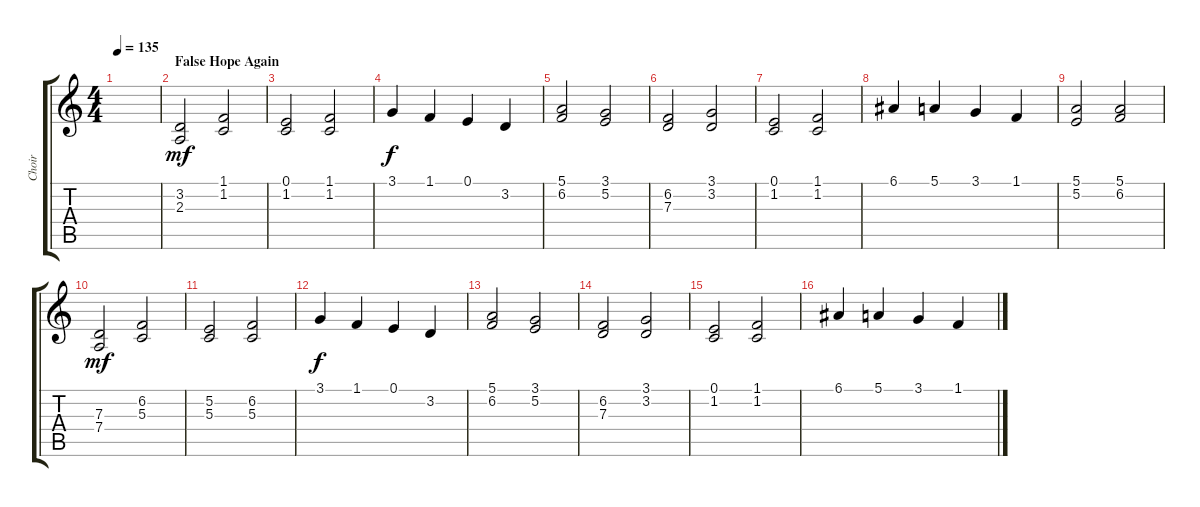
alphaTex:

\track ("Choir    " "Choir    ") {instrument choiraahs}
\staff {score tabs}
\tuning (E4 B3 G3 D3 A2 E2) {hide}
\ts (4 4)
\tempo 135
\clef g2
\ks c
|
\section ("" "False Hope Again")
(3.2 2.3).2{dy mf} (1.1 1.2).2 |
(0.1 1.2).2 (1.1 1.2).2 |
3.1.4{dy f} 1.1.4 0.1.4 3.2.4 |
(5.1 6.2).2 (3.1 5.2).2 |
(6.2 7.3).2 (3.1 3.2).2 |
(0.1 1.2).2 (1.1 1.2).2 |
6.1.4 5.1.4 3.1.4 1.1.4 |
(5.1 5.2).2 (5.1 6.2).2 |
(7.3 7.4).2{dy mf} (6.2 5.3).2 |
(5.2 5.3).2 (6.2 5.3).2 |
3.1.4{dy f} 1.1.4 0.1.4 3.2.4 |
(5.1 6.2).2 (3.1 5.2).2 |
(6.2 7.3).2 (3.1 3.2).2 |
(0.1 1.2).2 (1.1 1.2).2 |
6.1.4 5.1.4 3.1.4 1.1.4
